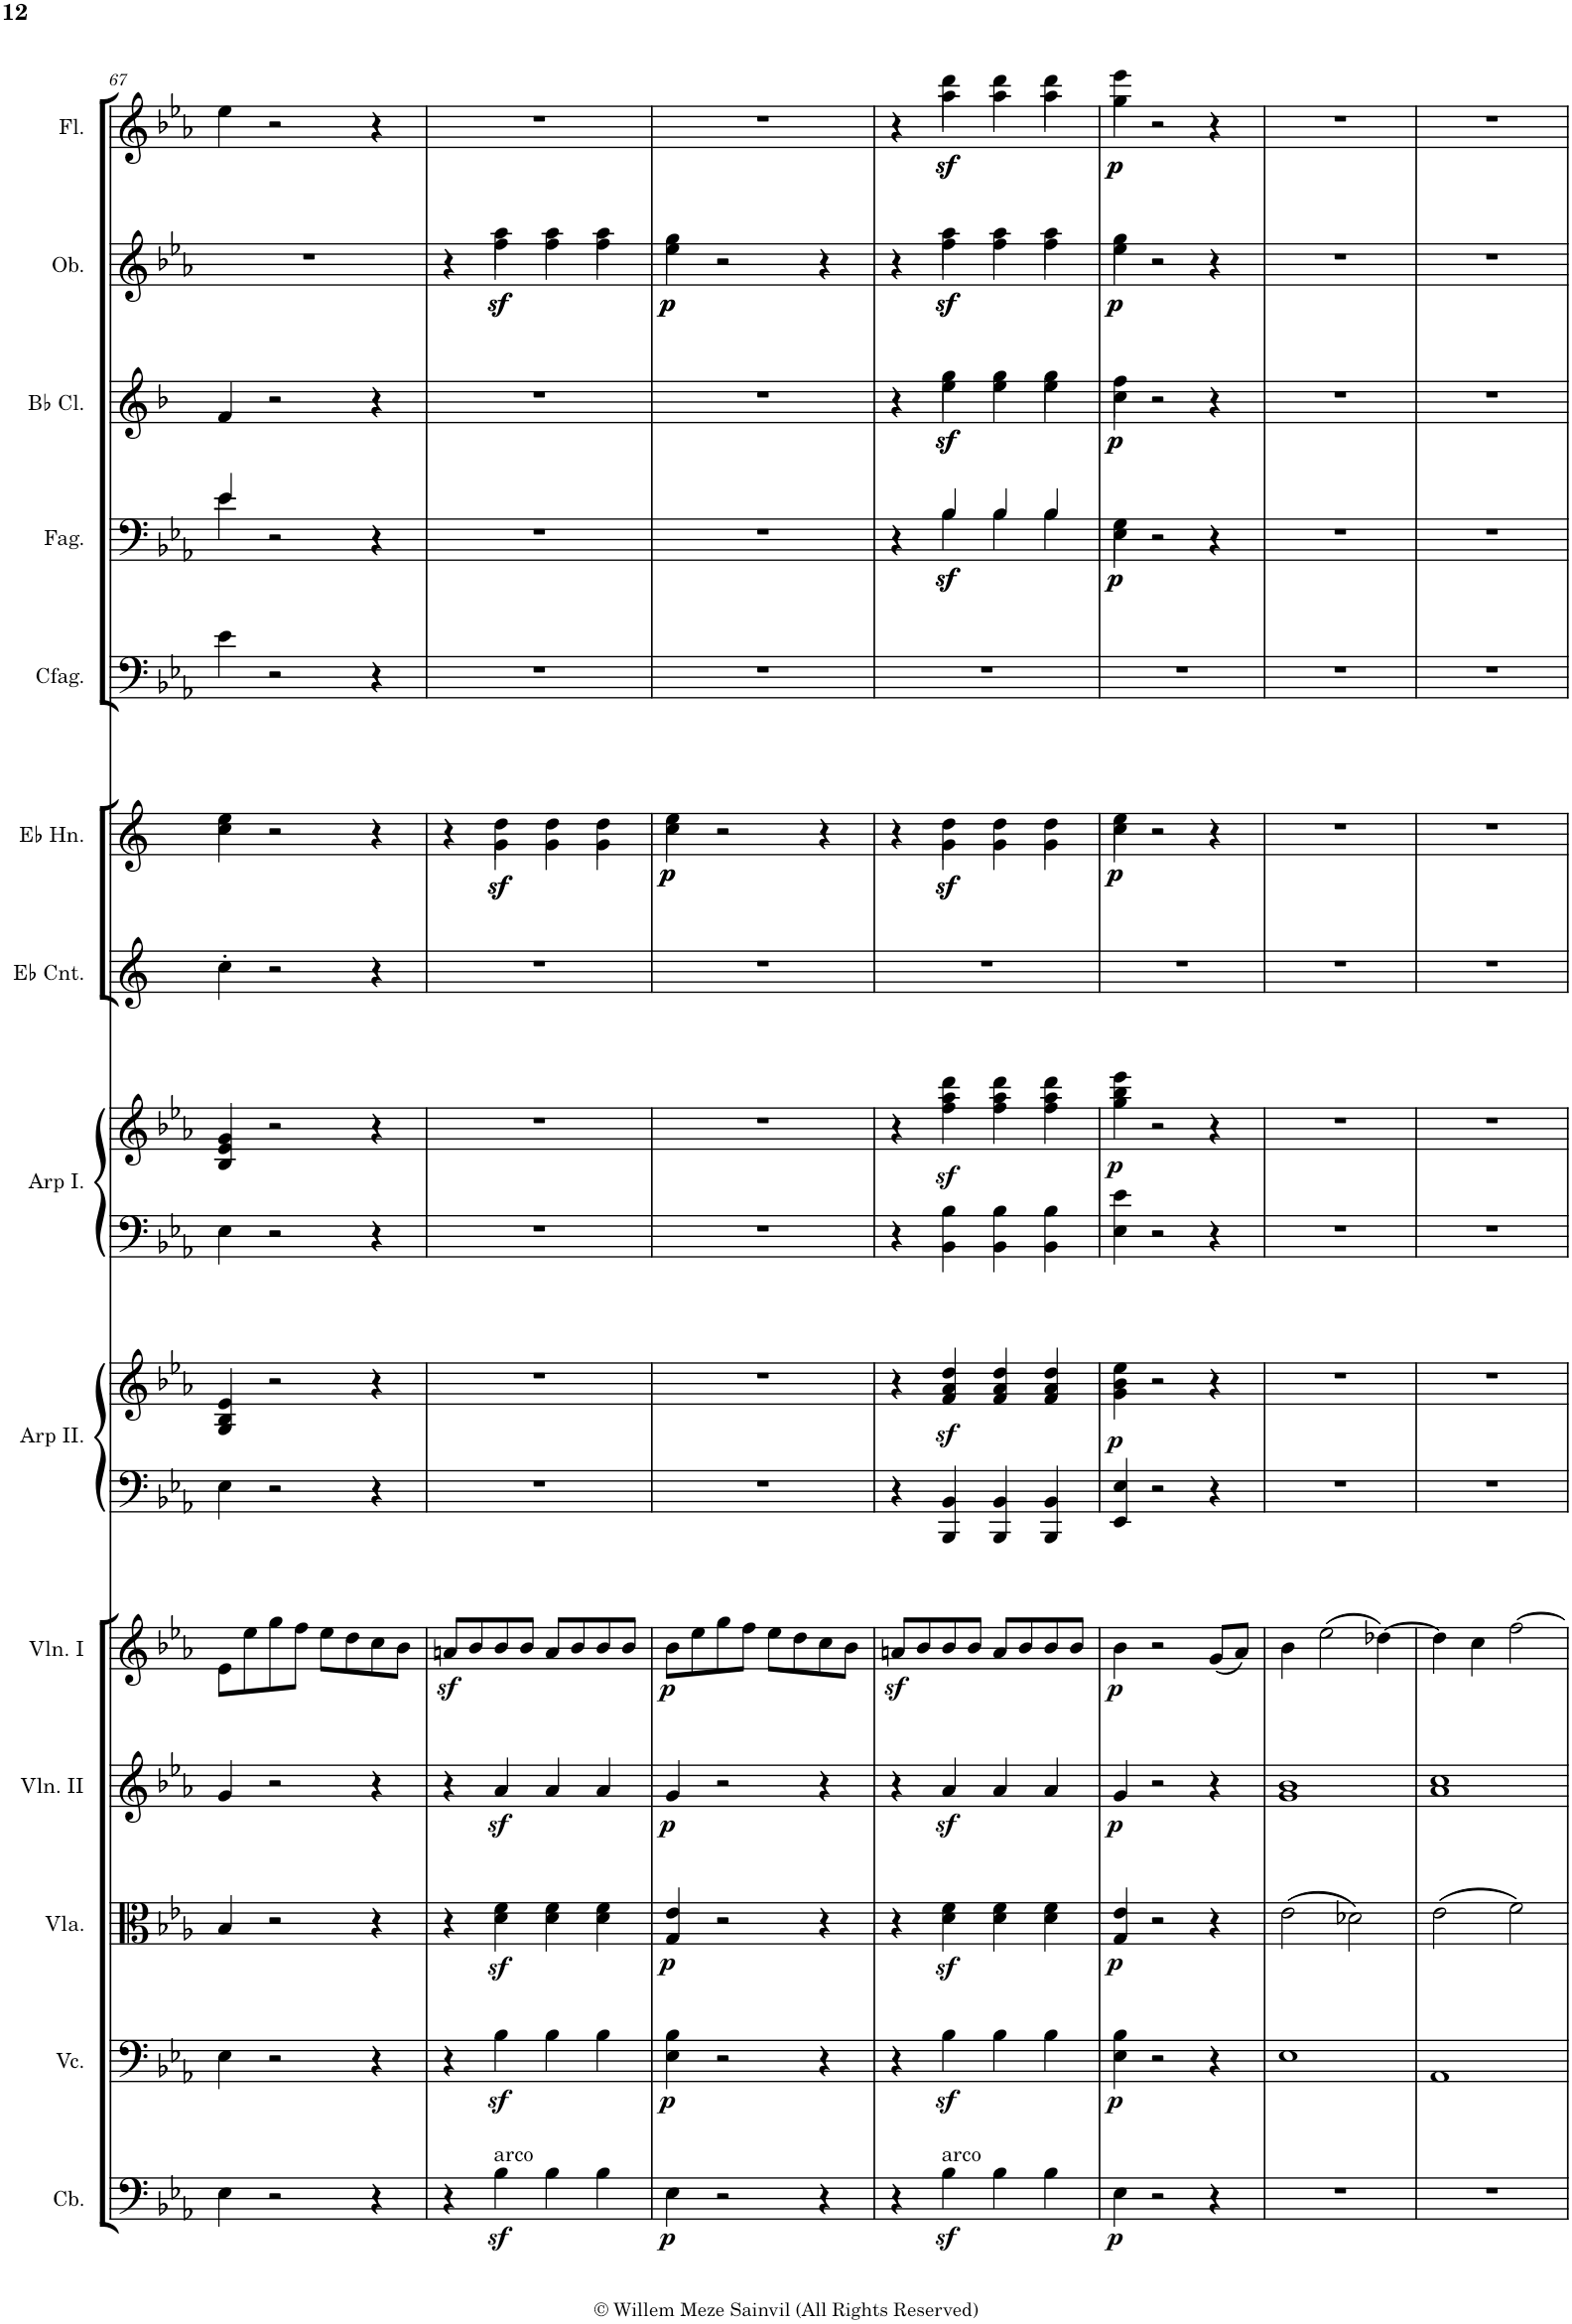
**kern	**dynam	**kern	**dynam	**kern	**dynam	**kern	**dynam	**kern	**dynam	**kern	**kern	**dynam	**kern	**kern	**dynam	**kern	**kern	**dynam	**kern	**kern	**dynam	**kern	**dynam	**kern	**dynam	**kern	**dynam
*part14	*part14	*part13	*part13	*part12	*part12	*part11	*part11	*part10	*part10	*part9	*part9	*part9	*part8	*part8	*part8	*part7	*part6	*part6	*part5	*part4	*part4	*part3	*part3	*part2	*part2	*part1	*part1
*staff16	*staff16	*staff15	*staff15	*staff14	*staff14	*staff13	*staff13	*staff12	*staff12	*staff11	*staff10	*staff10/11	*staff9	*staff8	*staff8/9	*staff7	*staff6	*staff6	*staff5	*staff4	*staff4	*staff3	*staff3	*staff2	*staff2	*staff1	*staff1
*I"Contrabassi	*	*I"Violoncelli	*	*I"Viole	*	*I"Violini II	*	*I"Violini I	*	*I"Arpa II	*	*	*I"Arpa I	*	*	*I"I &amp; II Cornetti in C	*I"I &amp; II Corni in Es	*	*I"Contrafagotto	*I"2 Fagotti	*	*I"2 Clarinetti in B	*	*I"2 Oboi	*	*I"2 Flauti	*
*I'Cb.	*	*I'Vc.	*	*	*	*I'Vln. II	*	*I'Vln. I	*	*I'Arp II.	*	*	*I'Arp I.	*	*	*	*	*	*I'Cfag.	*I'Fag.	*	*	*	*I'Ob.	*	*I'Fl.	*
!!LO:PB:g=z
*clefF4	*	*clefF4	*	*clefC3	*	*clefG2	*	*clefG2	*	*clefF4	*clefG2	*	*clefF4	*clefG2	*	*clefG2	*clefG2	*	*clefF4	*clefF4	*	*clefG2	*	*clefG2	*	*clefG2	*
*Trd7c12	*	*	*	*	*	*	*	*	*	*	*	*	*	*	*	*Trd-2c-3	*Trd5c9	*	*Trd7c12	*	*	*Trd1c2	*	*	*	*	*
*k[b-e-a-]	*	*k[b-e-a-]	*	*k[b-e-a-]	*	*k[b-e-a-]	*	*k[b-e-a-]	*	*k[b-e-a-]	*k[b-e-a-]	*	*k[b-e-a-]	*k[b-e-a-]	*	*k[]	*k[]	*	*k[b-e-a-]	*k[b-e-a-]	*	*k[b-]	*	*k[b-e-a-]	*	*k[b-e-a-]	*
*M2/2	*	*M2/2	*	*M2/2	*	*M2/2	*	*M2/2	*	*M2/2	*M2/2	*	*M2/2	*M2/2	*	*M2/2	*M2/2	*	*M2/2	*M2/2	*	*M2/2	*	*M2/2	*	*M2/2	*
*met(c|)	*	*met(c|)	*	*met(c|)	*	*met(c|)	*	*met(c|)	*	*met(c|)	*met(c|)	*	*met(c|)	*met(c|)	*	*met(c|)	*met(c|)	*	*met(c|)	*met(c|)	*	*met(c|)	*	*met(c|)	*	*met(c|)	*
=67	=67	=67	=67	=67	=67	=67	=67	=67	=67	=67	=67	=67	=67	=67	=67	=67	=67	=67	=67	=67	=67	=67	=67	=67	=67	=67	=67
*	*	*	*	*	*	*	*	*	*	*	*	*	*	*	*	*	*^	*	*	*^	*	*	*	*	*	*	*
4E-\	.	4E-\	.	4B-/	.	4g/	.	8e-\L	.	4E-\	4G/ 4B-/ 4e-/	.	4E-\	4B-/ 4e-/ 4g/	.	4cc'\	4ee\	4cc\	.	4e-\	4e-/	4e-\	.	4f/	.	1r	.	4ee-\	.
.	.	.	.	.	.	.	.	8ee-\	.	.	.	.	.	.	.	.	.	.	.	.	.	.	.	.	.	.	.	.	.
2r	.	2r	.	2r	.	2r	.	8gg\	.	2r	2r	.	2r	2r	.	2r	2r	2.ryy	.	2r	2r	2.ryy	.	2r	.	.	.	2r	.
.	.	.	.	.	.	.	.	8ff\J	.	.	.	.	.	.	.	.	.	.	.	.	.	.	.	.	.	.	.	.	.
.	.	.	.	.	.	.	.	8ee-\L	.	.	.	.	.	.	.	.	.	.	.	.	.	.	.	.	.	.	.	.	.
.	.	.	.	.	.	.	.	8dd\	.	.	.	.	.	.	.	.	.	.	.	.	.	.	.	.	.	.	.	.	.
4r	.	4r	.	4r	.	4r	.	8cc\	.	4r	4r	.	4r	4r	.	4r	4r	.	.	4r	4r	.	.	4r	.	.	.	4r	.
.	.	.	.	.	.	.	.	8b-\J	.	.	.	.	.	.	.	.	.	.	.	.	.	.	.	.	.	.	.	.	.
*	*	*	*	*	*	*	*	*	*	*	*	*	*	*	*	*	*	*	*	*	*v	*v	*	*	*	*	*	*	*
=68	=68	=68	=68	=68	=68	=68	=68	=68	=68	=68	=68	=68	=68	=68	=68	=68	=68	=68	=68	=68	=68	=68	=68	=68	=68	=68	=68	=68
*	*	*	*	*	*	*	*	*	*	*	*	*	*	*	*	*	*	*	*	*	*	*	*	*	*^	*	*	*
4r	.	4r	.	4r	.	4r	.	8anz</L	.	1r	1r	.	1r	1r	.	1r	4r	4ryy	.	1r	1r	.	1r	.	4r	4ryy	.	1r	.
.	.	.	.	.	.	.	.	8b-/	.	.	.	.	.	.	.	.	.	.	.	.	.	.	.	.	.	.	.	.	.
!LO:TX:a:t=arco	!	!	!	!	!	!	!	!	!	!	!	!	!	!	!	!	!	!	!	!	!	!	!	!	!	!	!	!	!
!	!	!	!	!	!	!	!	!	!	!	!	!	!	!	!	!	!	!	!LO:DY:b	!	!	!	!	!	!	!	!	!	!
!	!	!	!	!	!	!	!	!	!	!	!	!	!	!	!	!	!	!	!LO:DY:n=1:b	!	!	!	!	!	!	!	!LO:DY:b	!	!
!	!	!	!	!	!	!	!	!	!	!	!	!	!	!	!	!	!	!	!	!	!	!	!	!	!	!	!LO:DY:n=1:b	!	!
4B-z<\	.	4B-z<\	.	4d\z< 4f\z<	.	4a-z</	.	8b-/	.	.	.	.	.	.	.	.	4dd\	4g\	sf sf	.	.	.	.	.	4aa-\	4ff\	sf sf	.	.
.	.	.	.	.	.	.	.	8b-/J	.	.	.	.	.	.	.	.	.	.	.	.	.	.	.	.	.	.	.	.	.
4B-\	.	4B-\	.	4d\ 4f\	.	4a-/	.	8a/L	.	.	.	.	.	.	.	.	4dd\	4g\	.	.	.	.	.	.	4aa-\	4ff\	.	.	.
.	.	.	.	.	.	.	.	8b-/	.	.	.	.	.	.	.	.	.	.	.	.	.	.	.	.	.	.	.	.	.
4B-\	.	4B-\	.	4d\ 4f\	.	4a-/	.	8b-/	.	.	.	.	.	.	.	.	4dd\	4g\	.	.	.	.	.	.	4aa-\	4ff\	.	.	.
.	.	.	.	.	.	.	.	8b-/J	.	.	.	.	.	.	.	.	.	.	.	.	.	.	.	.	.	.	.	.	.
=69	=69	=69	=69	=69	=69	=69	=69	=69	=69	=69	=69	=69	=69	=69	=69	=69	=69	=69	=69	=69	=69	=69	=69	=69	=69	=69	=69	=69	=69
!	!LO:DY:b	!	!LO:DY:b	!	!LO:DY:b	!	!LO:DY:b	!	!LO:DY:b	!	!	!	!	!	!	!	!	!	!LO:DY:b	!	!	!	!	!	!	!	!	!	!
!	!	!	!	!	!	!	!	!	!	!	!	!	!	!	!	!	!	!	!LO:DY:n=1:b	!	!	!	!	!	!	!	!LO:DY:b	!	!
!	!	!	!	!	!	!	!	!	!	!	!	!	!	!	!	!	!	!	!	!	!	!	!	!	!	!	!LO:DY:n=1:b	!	!
4E-\	p	4E-\ 4B-\	p	4G/ 4e-/	p	4g/	p	8b-\L	p	1r	1r	.	1r	1r	.	1r	4ee\	4cc\	p p	1r	1r	.	1r	.	4gg\	4ee-\	p p	1r	.
.	.	.	.	.	.	.	.	8ee-\	.	.	.	.	.	.	.	.	.	.	.	.	.	.	.	.	.	.	.	.	.
2r	.	2r	.	2r	.	2r	.	8gg\	.	.	.	.	.	.	.	.	2r	2.ryy	.	.	.	.	.	.	2r	2.ryy	.	.	.
.	.	.	.	.	.	.	.	8ff\J	.	.	.	.	.	.	.	.	.	.	.	.	.	.	.	.	.	.	.	.	.
.	.	.	.	.	.	.	.	8ee-\L	.	.	.	.	.	.	.	.	.	.	.	.	.	.	.	.	.	.	.	.	.
.	.	.	.	.	.	.	.	8dd\	.	.	.	.	.	.	.	.	.	.	.	.	.	.	.	.	.	.	.	.	.
4r	.	4r	.	4r	.	4r	.	8cc\	.	.	.	.	.	.	.	.	4r	.	.	.	.	.	.	.	4r	.	.	.	.
.	.	.	.	.	.	.	.	8b-\J	.	.	.	.	.	.	.	.	.	.	.	.	.	.	.	.	.	.	.	.	.
=70	=70	=70	=70	=70	=70	=70	=70	=70	=70	=70	=70	=70	=70	=70	=70	=70	=70	=70	=70	=70	=70	=70	=70	=70	=70	=70	=70	=70	=70
*	*	*	*	*	*	*	*	*	*	*	*	*	*	*	*	*	*	*	*	*	*^	*	*^	*	*	*	*	*^	*
4r	.	4r	.	4r	.	4r	.	8anz</L	.	4r	4r	.	4r	4r	.	1r	4r	4ryy	.	1r	4r	4ryy	.	4r	4ryy	.	4r	4ryy	.	4r	4ryy	.
.	.	.	.	.	.	.	.	8b-/	.	.	.	.	.	.	.	.	.	.	.	.	.	.	.	.	.	.	.	.	.	.	.	.
!LO:TX:a:t=arco	!	!	!	!	!	!	!	!	!	!	!	!	!	!	!	!	!	!	!	!	!	!	!	!	!	!	!	!	!	!	!	!
!	!	!	!	!	!	!	!	!	!	!	!	!	!	!	!	!	!	!	!LO:DY:b	!	!	!	!	!	!	!	!	!	!	!	!	!
!	!	!	!	!	!	!	!	!	!	!	!	!	!	!	!	!	!	!	!LO:DY:n=1:b	!	!	!	!LO:DY:b	!	!	!	!	!	!	!	!	!
!	!	!	!	!	!	!	!	!	!	!	!	!	!	!	!	!	!	!	!	!	!	!	!LO:DY:n=1:b	!	!	!LO:DY:b	!	!	!	!	!	!
!	!	!	!	!	!	!	!	!	!	!	!	!	!	!	!	!	!	!	!	!	!	!	!	!	!	!LO:DY:n=1:b	!	!	!LO:DY:b	!	!	!
!	!	!	!	!	!	!	!	!	!	!	!	!	!	!	!	!	!	!	!	!	!	!	!	!	!	!	!	!	!LO:DY:n=1:b	!	!	!LO:DY:b
!	!	!	!	!	!	!	!	!	!	!	!	!	!	!	!	!	!	!	!	!	!	!	!	!	!	!	!	!	!	!	!	!LO:DY:n=1:b
4B-z<\	.	4B-z<\	.	4d\z< 4f\z<	.	4a-z</	.	8b-/	.	4BBB-/ 4BB-/	4f/z< 4a-/z< 4dd/z<	.	4BB-\ 4B-\	4ff\z< 4aa-\z< 4ddd\z<	.	.	4dd\	4g\	sf sf	.	4B-/	4B-\	sf sf	4gg\	4ee\	sf sf	4aa-\	4ff\	sf sf	4ddd\	4aa-\	sf sf
.	.	.	.	.	.	.	.	8b-/J	.	.	.	.	.	.	.	.	.	.	.	.	.	.	.	.	.	.	.	.	.	.	.	.
4B-\	.	4B-\	.	4d\ 4f\	.	4a-/	.	8a/L	.	4BBB-/ 4BB-/	4f/ 4a-/ 4dd/	.	4BB-\ 4B-\	4ff\ 4aa-\ 4ddd\	.	.	4dd\	4g\	.	.	4B-/	4B-\	.	4gg\	4ee\	.	4aa-\	4ff\	.	4ddd\	4aa-\	.
.	.	.	.	.	.	.	.	8b-/	.	.	.	.	.	.	.	.	.	.	.	.	.	.	.	.	.	.	.	.	.	.	.	.
4B-\	.	4B-\	.	4d\ 4f\	.	4a-/	.	8b-/	.	4BBB-/ 4BB-/	4f/ 4a-/ 4dd/	.	4BB-\ 4B-\	4ff\ 4aa-\ 4ddd\	.	.	4dd\	4g\	.	.	4B-/	4B-\	.	4gg\	4ee\	.	4aa-\	4ff\	.	4ddd\	4aa-\	.
.	.	.	.	.	.	.	.	8b-/J	.	.	.	.	.	.	.	.	.	.	.	.	.	.	.	.	.	.	.	.	.	.	.	.
=71	=71	=71	=71	=71	=71	=71	=71	=71	=71	=71	=71	=71	=71	=71	=71	=71	=71	=71	=71	=71	=71	=71	=71	=71	=71	=71	=71	=71	=71	=71	=71	=71
!	!LO:DY:b	!	!LO:DY:b	!	!LO:DY:b	!	!LO:DY:b	!	!LO:DY:b	!	!	!LO:DY:b	!	!	!LO:DY:b	!	!	!	!LO:DY:b	!	!	!	!	!	!	!	!	!	!	!	!	!
!	!	!	!	!	!	!	!	!	!	!	!	!	!	!	!	!	!	!	!LO:DY:n=1:b	!	!	!	!LO:DY:b	!	!	!	!	!	!	!	!	!
!	!	!	!	!	!	!	!	!	!	!	!	!	!	!	!	!	!	!	!	!	!	!	!LO:DY:n=1:b	!	!	!LO:DY:b	!	!	!	!	!	!
!	!	!	!	!	!	!	!	!	!	!	!	!	!	!	!	!	!	!	!	!	!	!	!	!	!	!LO:DY:n=1:b	!	!	!LO:DY:b	!	!	!
!	!	!	!	!	!	!	!	!	!	!	!	!	!	!	!	!	!	!	!	!	!	!	!	!	!	!	!	!	!LO:DY:n=1:b	!	!	!LO:DY:b
!	!	!	!	!	!	!	!	!	!	!	!	!	!	!	!	!	!	!	!	!	!	!	!	!	!	!	!	!	!	!	!	!LO:DY:n=1:b
4E-\	p	4E-\ 4B-\	p	4G/ 4e-/	p	4g/	p	4b-\	p	4EE-/ 4E-/	4g\ 4b-\ 4ee-\	p	4E-\ 4e-\	4gg\ 4bb-\ 4eee-\	p	1r	4ee\	4cc\	p p	1r	4G\	4E-\	p p	4ff\	4cc\	p p	4gg\	4ee-\	p p	4eee-\	4gg\	p p
2r	.	2r	.	2r	.	2r	.	2r	.	2r	2r	.	2r	2r	.	.	2r	2.ryy	.	.	2r	2.ryy	.	2r	2.ryy	.	2r	2.ryy	.	2r	2.ryy	.
4r	.	4r	.	4r	.	4r	.	(8g/L	.	4r	4r	.	4r	4r	.	.	4r	.	.	.	4r	.	.	4r	.	.	4r	.	.	4r	.	.
.	.	.	.	.	.	.	.	8a-/J)	.	.	.	.	.	.	.	.	.	.	.	.	.	.	.	.	.	.	.	.	.	.	.	.
*	*	*	*	*	*	*	*	*	*	*	*	*	*	*	*	*	*	*	*	*	*v	*v	*	*	*	*	*v	*v	*	*v	*v	*
*	*	*	*	*	*	*	*	*	*	*	*	*	*	*	*	*	*v	*v	*	*	*	*	*v	*v	*	*	*	*	*
=72	=72	=72	=72	=72	=72	=72	=72	=72	=72	=72	=72	=72	=72	=72	=72	=72	=72	=72	=72	=72	=72	=72	=72	=72	=72	=72	=72
1r	.	1E-	.	(2e-\	.	1g 1b-	.	4b-\	.	1r	1r	.	1r	1r	.	1r	1r	.	1r	1r	.	1r	.	1r	.	1r	.
.	.	.	.	.	.	.	.	(2ee-\	.	.	.	.	.	.	.	.	.	.	.	.	.	.	.	.	.	.	.
.	.	.	.	2d-X\)	.	.	.	.	.	.	.	.	.	.	.	.	.	.	.	.	.	.	.	.	.	.	.
.	.	.	.	.	.	.	.	[4dd-X\)	.	.	.	.	.	.	.	.	.	.	.	.	.	.	.	.	.	.	.
=73	=73	=73	=73	=73	=73	=73	=73	=73	=73	=73	=73	=73	=73	=73	=73	=73	=73	=73	=73	=73	=73	=73	=73	=73	=73	=73	=73
1r	.	1AA-	.	(2e-\	.	1a- 1cc	.	4dd-\]	.	1r	1r	.	1r	1r	.	1r	1r	.	1r	1r	.	1r	.	1r	.	1r	.
.	.	.	.	.	.	.	.	4cc\	.	.	.	.	.	.	.	.	.	.	.	.	.	.	.	.	.	.	.
.	.	.	.	2f\)	.	.	.	[2ff\	.	.	.	.	.	.	.	.	.	.	.	.	.	.	.	.	.	.	.
=	=	=	=	=	=	=	=	=	=	=	=	=	=	=	=	=	=	=	=	=	=	=	=	=	=	=	=
*-	*-	*-	*-	*-	*-	*-	*-	*-	*-	*-	*-	*-	*-	*-	*-	*-	*-	*-	*-	*-	*-	*-	*-	*-	*-	*-	*-
